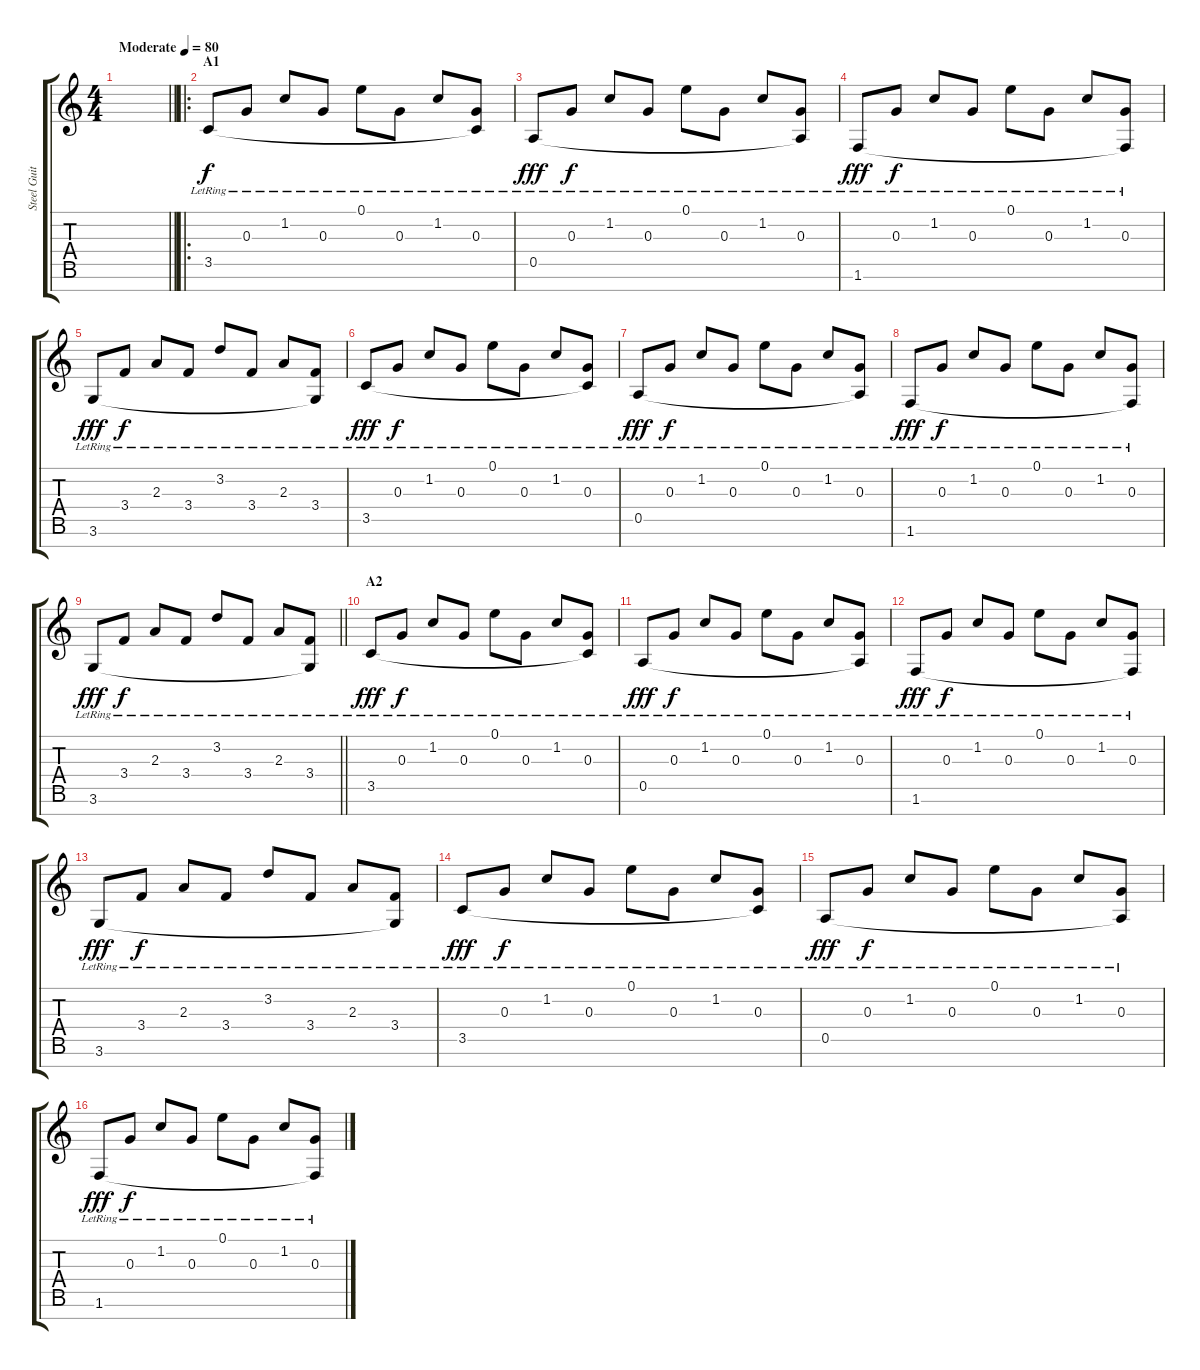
\track ("Steel Guitar" "Steel Guit") {instrument acousticguitarsteel}
\staff {score tabs}
\tuning (E4 B3 G3 D3 A2 E2 B1) {hide}
\ts (4 4)
\tempo (80 "Moderate")
\clef g2
\barLineRight lightlight
\ks c
|
\ro
\section ("" "A1")
3.5{lr}.8 0.3{lr}.8{dy f} 1.2{lr}.8 0.3{lr}.8 0.1{lr}.8 0.3{lr}.8 1.2{lr}.8 (0.3{lr} 3.5{t}).8 |
0.5{lr}.8{dy fff} 0.3{lr}.8{dy f} 1.2{lr}.8 0.3{lr}.8 0.1{lr}.8 0.3{lr}.8 1.2{lr}.8 (0.3{lr} 0.5{t}).8 |
1.6{lr}.8{dy fff} 0.3{lr}.8{dy f} 1.2{lr}.8 0.3{lr}.8 0.1{lr}.8 0.3{lr}.8 1.2{lr}.8 (0.3{lr} 1.6{t}).8 |
3.6{lr}.8{dy fff} 3.4{lr}.8{dy f} 2.3{lr}.8 3.4{lr}.8 3.2{lr}.8 3.4{lr}.8 2.3{lr}.8 (3.4{lr} 3.6{t}).8 |
3.5{lr}.8{dy fff} 0.3{lr}.8{dy f} 1.2{lr}.8 0.3{lr}.8 0.1{lr}.8 0.3{lr}.8 1.2{lr}.8 (0.3{lr} 3.5{t}).8 |
0.5{lr}.8{dy fff} 0.3{lr}.8{dy f} 1.2{lr}.8 0.3{lr}.8 0.1{lr}.8 0.3{lr}.8 1.2{lr}.8 (0.3{lr} 0.5{t}).8 |
1.6{lr}.8{dy fff} 0.3{lr}.8{dy f} 1.2{lr}.8 0.3{lr}.8 0.1{lr}.8 0.3{lr}.8 1.2{lr}.8 (0.3{lr} 1.6{t}).8 |
\barLineRight lightlight
3.6{lr}.8{dy fff} 3.4{lr}.8{dy f} 2.3{lr}.8 3.4{lr}.8 3.2{lr}.8 3.4{lr}.8 2.3{lr}.8 (3.4{lr} 3.6{t}).8 |
\section ("" "A2")
3.5{lr}.8{dy fff} 0.3{lr}.8{dy f} 1.2{lr}.8 0.3{lr}.8 0.1{lr}.8 0.3{lr}.8 1.2{lr}.8 (0.3{lr} 3.5{t}).8 |
0.5{lr}.8{dy fff} 0.3{lr}.8{dy f} 1.2{lr}.8 0.3{lr}.8 0.1{lr}.8 0.3{lr}.8 1.2{lr}.8 (0.3{lr} 0.5{t}).8 |
1.6{lr}.8{dy fff} 0.3{lr}.8{dy f} 1.2{lr}.8 0.3{lr}.8 0.1{lr}.8 0.3{lr}.8 1.2{lr}.8 (0.3{lr} 1.6{t}).8 |
3.6{lr}.8{dy fff} 3.4{lr}.8{dy f} 2.3{lr}.8 3.4{lr}.8 3.2{lr}.8 3.4{lr}.8 2.3{lr}.8 (3.4{lr} 3.6{t}).8 |
3.5{lr}.8{dy fff} 0.3{lr}.8{dy f} 1.2{lr}.8 0.3{lr}.8 0.1{lr}.8 0.3{lr}.8 1.2{lr}.8 (0.3{lr} 3.5{t}).8 |
0.5{lr}.8{dy fff} 0.3{lr}.8{dy f} 1.2{lr}.8 0.3{lr}.8 0.1{lr}.8 0.3{lr}.8 1.2{lr}.8 (0.3{lr} 0.5{t}).8 |
1.6{lr}.8{dy fff} 0.3{lr}.8{dy f} 1.2{lr}.8 0.3{lr}.8 0.1{lr}.8 0.3{lr}.8 1.2{lr}.8 (0.3{lr} 1.6{t}).8
